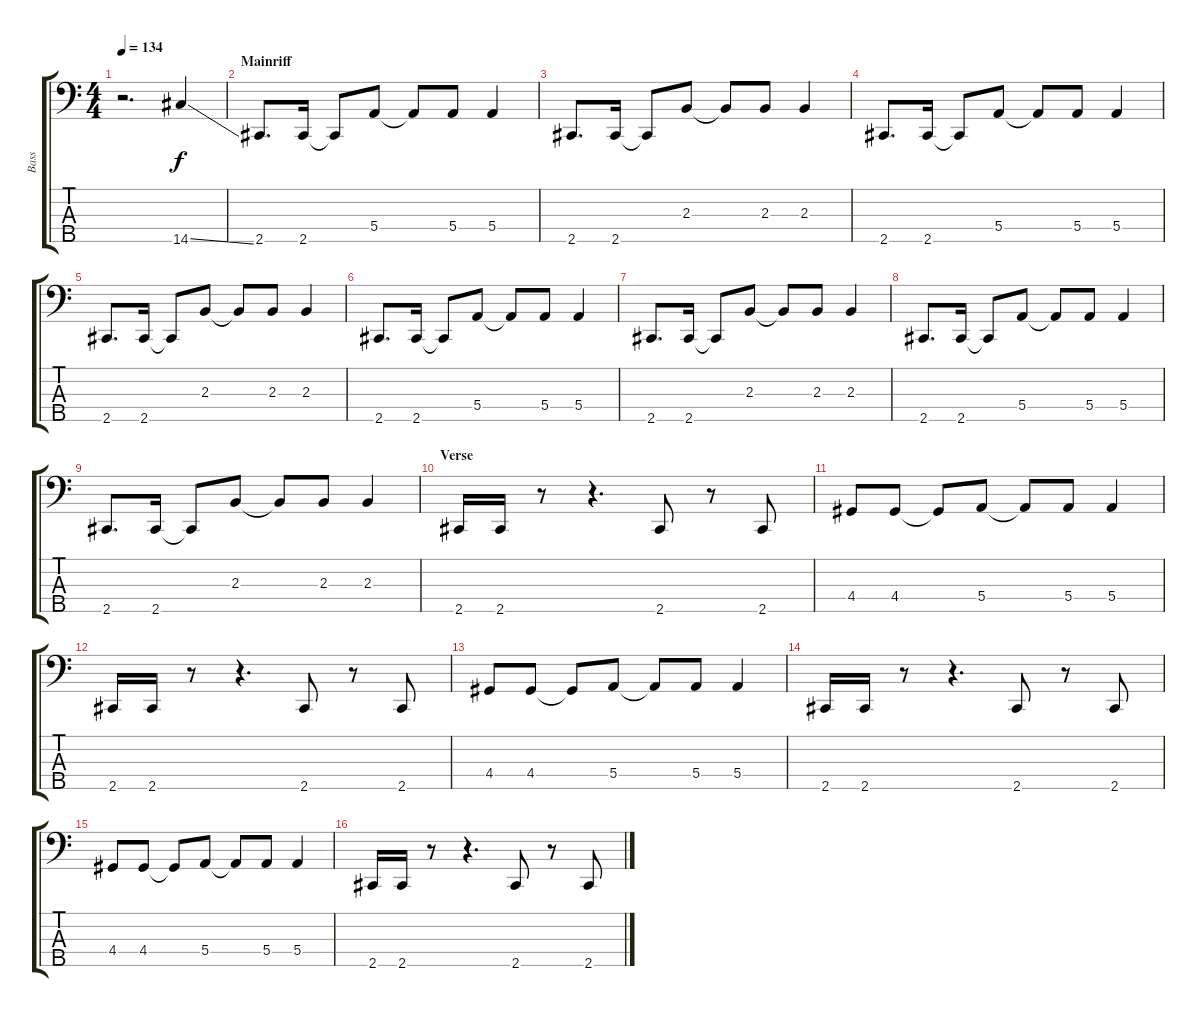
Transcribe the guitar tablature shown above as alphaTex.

\track ("Bass" "Bass") {instrument electricbasspick}
\staff {score tabs}
\tuning (G2 D2 A1 E1 B0) {hide}
\ts (4 4)
\tempo 134
\clef f4
\ks c
r.2{d dy f} 14.5{ss}.4 |
\section ("" "Mainriff")
2.5.8{d} 2.5.16 2.5{t}.8 5.4.8 5.4{t}.8 5.4.8 5.4.4 |
2.5.8{d} 2.5.16 2.5{t}.8 2.3.8 2.3{t}.8 2.3.8 2.3.4 |
2.5.8{d} 2.5.16 2.5{t}.8 5.4.8 5.4{t}.8 5.4.8 5.4.4 |
2.5.8{d} 2.5.16 2.5{t}.8 2.3.8 2.3{t}.8 2.3.8 2.3.4 |
2.5.8{d} 2.5.16 2.5{t}.8 5.4.8 5.4{t}.8 5.4.8 5.4.4 |
2.5.8{d} 2.5.16 2.5{t}.8 2.3.8 2.3{t}.8 2.3.8 2.3.4 |
2.5.8{d} 2.5.16 2.5{t}.8 5.4.8 5.4{t}.8 5.4.8 5.4.4 |
2.5.8{d} 2.5.16 2.5{t}.8 2.3.8 2.3{t}.8 2.3.8 2.3.4 |
\section ("" "Verse")
2.5.16 2.5.16 r.8 r.4{d} 2.5.8 r.8 2.5.8 |
4.4.8 4.4.8 4.4{t}.8 5.4.8 5.4{t}.8 5.4.8 5.4.4 |
2.5.16 2.5.16 r.8 r.4{d} 2.5.8 r.8 2.5.8 |
4.4.8 4.4.8 4.4{t}.8 5.4.8 5.4{t}.8 5.4.8 5.4.4 |
2.5.16 2.5.16 r.8 r.4{d} 2.5.8 r.8 2.5.8 |
4.4.8 4.4.8 4.4{t}.8 5.4.8 5.4{t}.8 5.4.8 5.4.4 |
2.5.16 2.5.16 r.8 r.4{d} 2.5.8 r.8 2.5.8
